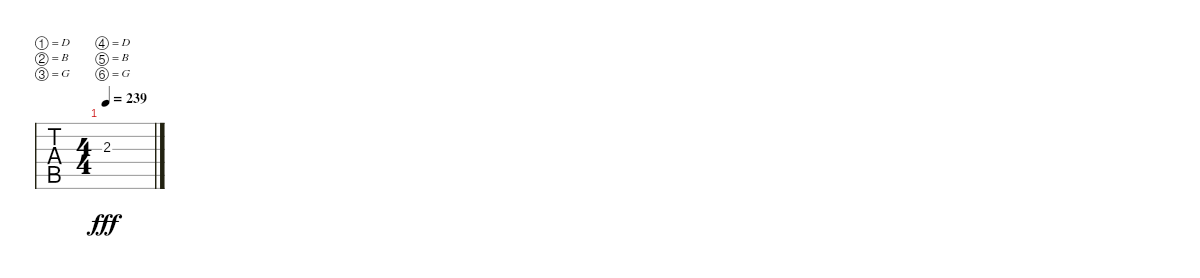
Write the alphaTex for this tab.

\bracketExtendMode groupsimilarinstruments
\singleTrackTrackNamePolicy hidden
\multiTrackTrackNamePolicy hidden
\firstSystemTrackNameOrientation horizontal
\otherSystemsTrackNameOrientation horizontal
\track ("Dobro" "Dobro") {instrument acousticguitarsteel}
\staff {tabs}
\tuning (D4 B3 G3 D3 B2 G2)
\ts (4 4)
\tempo 239
\clef g2
\ks a
2.3.1{dy fff}
